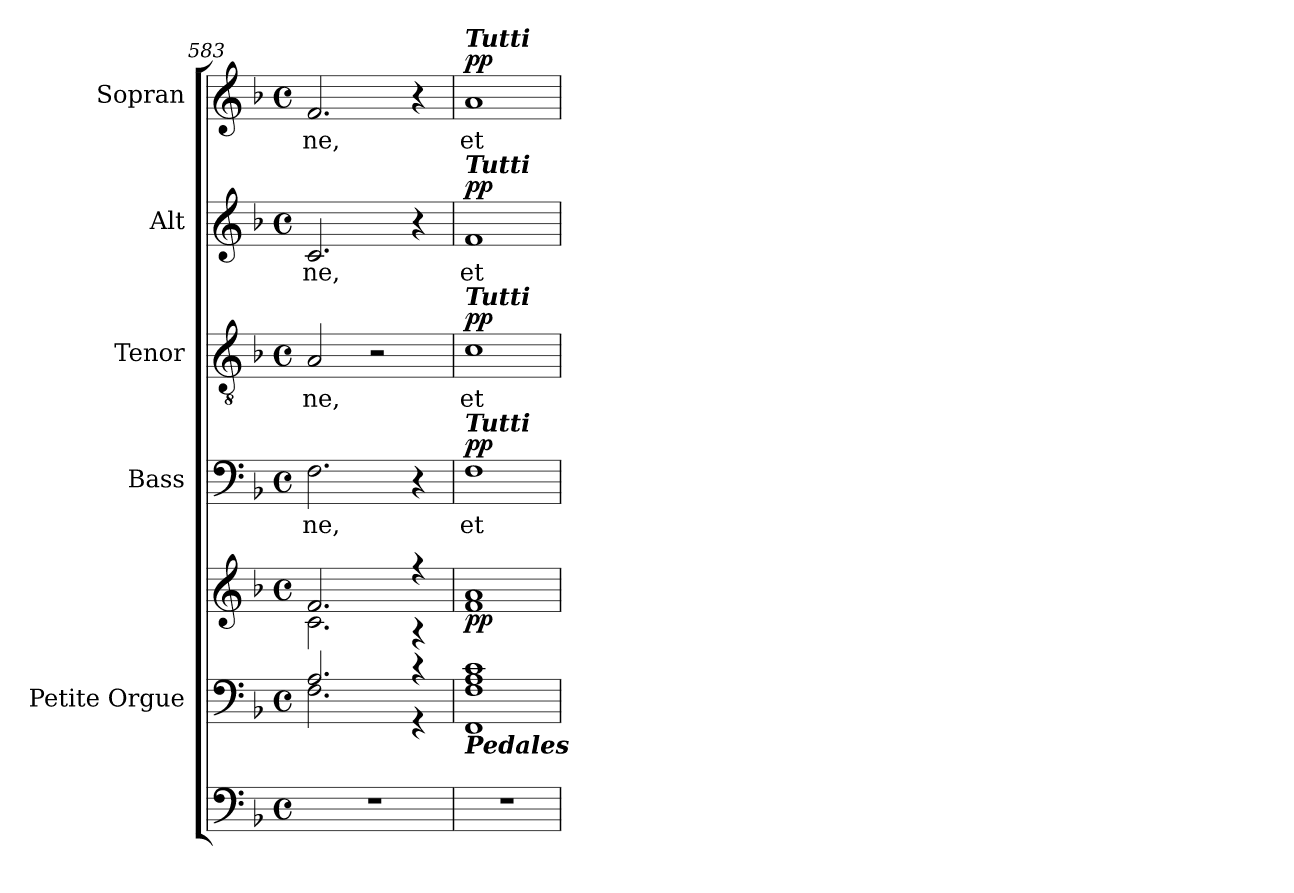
**kern	**kern	**kern	**dynam	**kern	**text	**dynam	**kern	**text	**dynam	**kern	**text	**dynam	**kern	**text	**dynam
*part6	*part5	*part5	*part5	*part4	*part4	*part4	*part3	*part3	*part3	*part2	*part2	*part2	*part1	*part1	*part1
*staff7	*staff6	*staff5	*staff5/6	*staff4	*staff4	*staff4	*staff3	*staff3	*staff3	*staff2	*staff2	*staff2	*staff1	*staff1	*staff1
*	*I"Petite Orgue	*	*	*I"Bass	*	*	*I"Tenor	*	*	*I"Alt	*	*	*I"Sopran	*	*
*	*I'Org. 1	*	*	*I'B.	*	*	*I'T.	*	*	*I'A.	*	*	*I'S.	*	*
*clefF4	*clefF4	*clefG2	*	*clefF4	*	*	*clefGv2	*	*	*clefG2	*	*	*clefG2	*	*
*k[b-]	*k[b-]	*k[b-]	*	*k[b-]	*	*	*k[b-]	*	*	*k[b-]	*	*	*k[b-]	*	*
*F:	*F:	*F:	*	*F:	*	*	*F:	*	*	*F:	*	*	*F:	*	*
*M4/4	*M4/4	*M4/4	*	*M4/4	*	*	*M4/4	*	*	*M4/4	*	*	*M4/4	*	*
*met(c)	*met(c)	*met(c)	*	*met(c)	*	*	*met(c)	*	*	*met(c)	*	*	*met(c)	*	*
=583	=583	=583	=583	=583	=583	=583	=583	=583	=583	=583	=583	=583	=583	=583	=583
*	*^	*^	*	*	*	*	*	*	*	*	*	*	*	*	*
!	!	!	!	!	!	!	!LO:LY:b	!	!	!LO:LY:b	!	!	!LO:LY:b	!	!	!LO:LY:b	!
1r	2.A/	2.F\	2.f/	2.c\	.	2.F\	-ne,	.	2A/	-ne,	.	2.c/	-ne,	.	2.f/	-ne,	.
.	.	.	.	.	.	.	.	.	2r	.	.	.	.	.	.	.	.
.	4r	4r	4r	4r	.	4r	.	.	.	.	.	4r	.	.	4r	.	.
!!LO:LB:g=z
=584	=584	=584	=584	=584	=584	=584	=584	=584	=584	=584	=584	=584	=584	=584	=584	=584	=584
!	!	!	!	!	!	!	!	!	!	!	!	!	!	!	!LO:TX:a:Bi:t=Tutti	!	!
!	!	!	!	!	!	!	!	!	!	!	!	!LO:TX:a:Bi:t=Tutti	!	!	!	!	!
!	!	!	!	!	!	!	!	!	!LO:TX:a:Bi:t=Tutti	!	!	!	!	!	!	!	!
!	!	!	!	!	!	!LO:TX:a:Bi:t=Tutti	!	!	!	!	!	!	!	!	!	!	!
!	!LO:TX:b:Bi:t=Pedales	!	!	!	!	!	!	!	!	!	!	!	!	!	!	!	!
!	!	!	!	!	!LO:DY:b	!	!LO:LY:b	!LO:DY:a	!	!LO:LY:b	!LO:DY:a	!	!LO:LY:b	!LO:DY:a	!	!LO:LY:b	!LO:DY:a
1r	1F 1A 1c	1FF	1a	1f	pp	1F	et	pp	1c	et	pp	1f	et	pp	1a	et	pp
*	*v	*v	*	*	*	*	*	*	*	*	*	*	*	*	*	*	*
*	*	*v	*v	*	*	*	*	*	*	*	*	*	*	*	*	*
=	=	=	=	=	=	=	=	=	=	=	=	=	=	=	=
*-	*-	*-	*-	*-	*-	*-	*-	*-	*-	*-	*-	*-	*-	*-	*-
